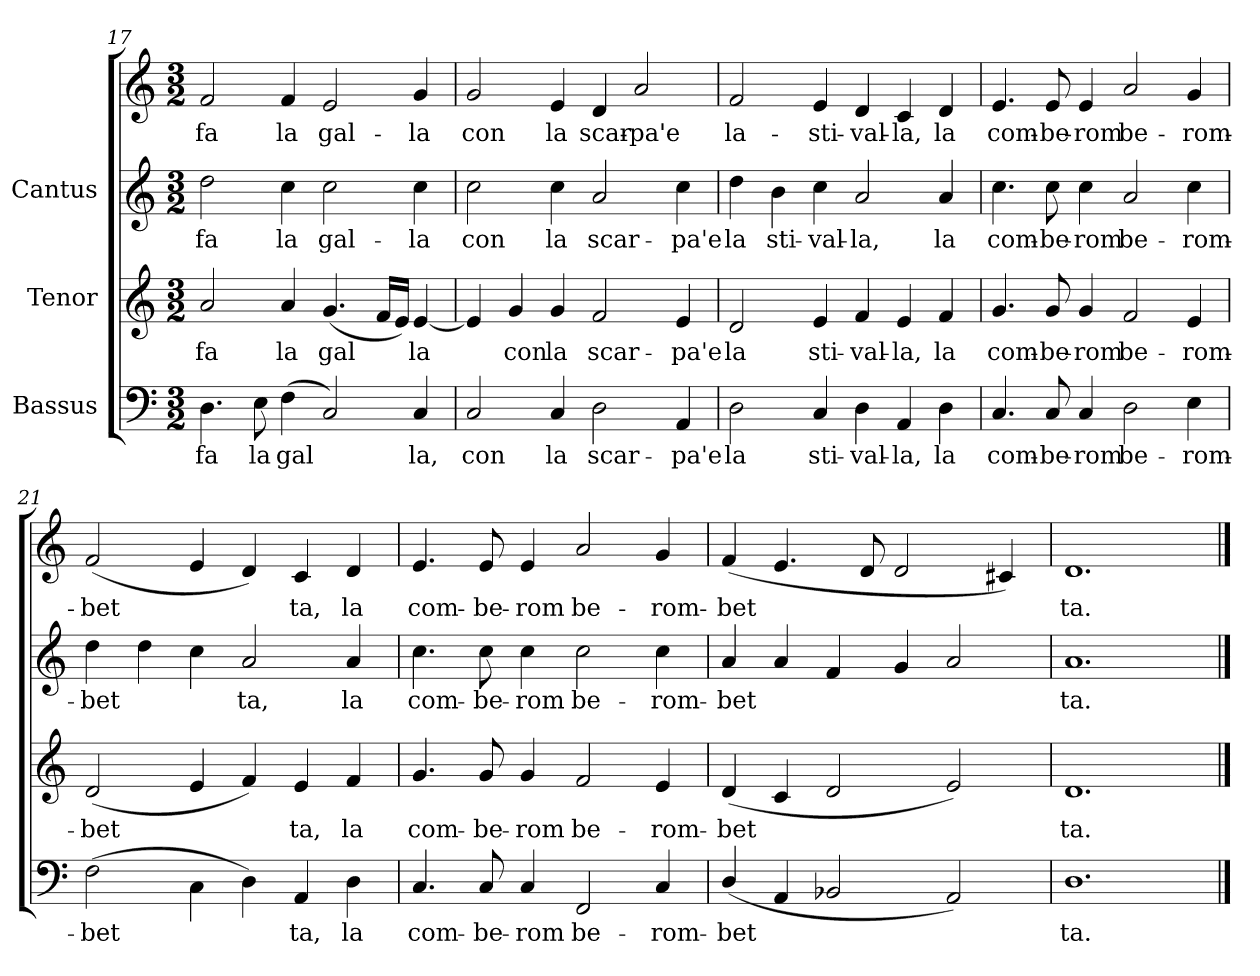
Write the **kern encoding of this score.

**kern	**text	**kern	**text	**kern	**text	**kern	**text
*part3	*part3	*part2	*part2	*part1	*part1	*part1	*part1
*staff4	*staff4	*staff3	*staff3	*staff2	*staff2	*staff1	*staff1
*I"Bassus	*	*I"Tenor	*	*I"Cantus	*	*	*
!!LO:LB:g=z
*clefF4	*	*clefG2	*	*clefG2	*	*clefG2	*
*M3/2	*	*M3/2	*	*M3/2	*	*M3/2	*
=17	=17	=17	=17	=17	=17	=17	=17
!	!LO:LY:b:cj	!	!LO:LY:b:cj	!	!LO:LY:b:cj	!	!LO:LY:b:cj
4.D\	fa	2a/	fa	2dd\	fa	2f/	fa
!	!LO:LY:b:cj	!	!	!	!	!	!
8E\	la	.	.	.	.	.	.
!	!LO:LY:b:cj	!	!LO:LY:b:cj	!	!LO:LY:b:cj	!	!LO:LY:b:cj
(>4F\	gal-	4a/	la	4cc\	la	4f/	la
!	!LO:LY:b:cj	!	!LO:LY:b:cj	!	!LO:LY:b:cj	!	!LO:LY:b:cj
2C/)	-	(<4.g/	gal-	2cc\	gal-	2e/	gal-
!	!	!	!LO:LY:b:cj	!	!	!	!
.	.	16f/L	-	.	.	.	.
!	!	!	!LO:LY:b:cj	!	!	!	!
.	.	16e/J)	.	.	.	.	.
!	!LO:LY:b:cj	!	!LO:LY:b:cj	!	!LO:LY:b:cj	!	!LO:LY:b:cj
4C/	la,	[<4e/	la	4cc\	-la	4g/	-la
=18	=18	=18	=18	=18	=18	=18	=18
!	!LO:LY:b:cj	!	!LO:LY:b:cj	!	!LO:LY:b:cj	!	!LO:LY:b:cj
2C/	con	4e/]	.	2cc\	con	2g/	con
!	!	!	!LO:LY:b:cj	!	!	!	!
.	.	4g/	con	.	.	.	.
!	!LO:LY:b:cj	!	!LO:LY:b:cj	!	!LO:LY:b:cj	!	!LO:LY:b:cj
4C/	la	4g/	la	4cc\	la	4e/	la
!	!LO:LY:b:cj	!	!LO:LY:b:cj	!	!LO:LY:b:cj	!	!LO:LY:b:cj
2D\	scar-	2f/	scar-	2a/	scar-	4d/	scar-
!	!	!	!	!	!	!	!LO:LY:b:cj
.	.	.	.	.	.	2a/	-pa'e
!	!LO:LY:b:cj	!	!LO:LY:b:cj	!	!LO:LY:b:cj	!	!
4AA/	-pa'e	4e/	-pa'e	4cc\	-pa'e	.	.
=19	=19	=19	=19	=19	=19	=19	=19
!	!LO:LY:b:cj	!	!LO:LY:b:cj	!	!LO:LY:b:cj	!	!LO:LY:b:cj
2D\	la	2d/	la	4dd\	la	2f/	la-
!	!	!	!	!	!LO:LY:b:cj	!	!
.	.	.	.	4b\	sti-	.	.
!	!LO:LY:b:cj	!	!LO:LY:b:cj	!	!LO:LY:b:cj	!	!LO:LY:b:cj
4C/	sti-	4e/	sti-	4cc\	-val-	4e/	-sti-
!	!LO:LY:b:cj	!	!LO:LY:b:cj	!	!LO:LY:b:cj	!	!LO:LY:b:cj
4D\	-val-	4f/	-val-	2a/	-la,	4d/	-val-
!	!LO:LY:b:cj	!	!LO:LY:b:cj	!	!	!	!LO:LY:b:cj
4AA/	-la,	4e/	-la,	.	.	4c/	-la,
!	!LO:LY:b:cj	!	!LO:LY:b:cj	!	!LO:LY:b:cj	!	!LO:LY:b:cj
4D\	la	4f/	la	4a/	la	4d/	la
!!LO:LB:g=z
=20	=20	=20	=20	=20	=20	=20	=20
!	!LO:LY:b:cj	!	!LO:LY:b:cj	!	!LO:LY:b:cj	!	!LO:LY:b:cj
4.C/	com-	4.g/	com-	4.cc\	-com-	4.e/	com-
!	!LO:LY:b:cj	!	!LO:LY:b:cj	!	!LO:LY:b:cj	!	!LO:LY:b:cj
8C/	-be-	8g/	-be-	8cc\	-be-	8e/	-be-
!	!LO:LY:b:cj	!	!LO:LY:b:cj	!	!LO:LY:b:cj	!	!LO:LY:b:cj
4C/	-rom	4g/	-rom	4cc\	-rom	4e/	-rom
!	!LO:LY:b:cj	!	!LO:LY:b:cj	!	!LO:LY:b:cj	!	!LO:LY:b:cj
2D\	be-	2f/	be-	2a/	be-	2a/	be-
!	!LO:LY:b:cj	!	!LO:LY:b:cj	!	!LO:LY:b:cj	!	!LO:LY:b:cj
4E\	-rom-	4e/	-rom-	4cc\	-rom-	4g/	-rom-
=21	=21	=21	=21	=21	=21	=21	=21
!	!LO:LY:b:cj	!	!LO:LY:b:cj	!	!LO:LY:b:cj	!	!LO:LY:b:cj
(>2F\	-bet-	(<2d/	-bet-	4dd\	bet-	(<2f/	-bet-
!	!	!	!	!	!LO:LY:b:cj	!	!
.	.	.	.	4dd\	-	.	.
!	!LO:LY:b:cj	!	!LO:LY:b:cj	!	!LO:LY:b:cj	!	!LO:LY:b:cj
4C\	-	4e/	-	4cc\	.	4e/	-
!	!LO:LY:b:cj	!	!LO:LY:b:cj	!	!LO:LY:b:cj	!	!LO:LY:b:cj
4D\)	.	4f/)	.	2a/	ta,	4d/)	.
!	!LO:LY:b:cj	!	!LO:LY:b:cj	!	!	!	!LO:LY:b:cj
4AA/	ta,	4e/	ta,	.	.	4c/	ta,
!	!LO:LY:b:cj	!	!LO:LY:b:cj	!	!LO:LY:b:cj	!	!LO:LY:b:cj
4D\	la	4f/	la	4a/	la	4d/	la
=22	=22	=22	=22	=22	=22	=22	=22
!	!LO:LY:b:cj	!	!LO:LY:b:cj	!	!LO:LY:b:cj	!	!LO:LY:b:cj
4.C/	com-	4.g/	com-	4.cc\	-com-	4.e/	com-
!	!LO:LY:b:cj	!	!LO:LY:b:cj	!	!LO:LY:b:cj	!	!LO:LY:b:cj
8C/	-be-	8g/	-be-	8cc\	-be-	8e/	-be-
!	!LO:LY:b:cj	!	!LO:LY:b:cj	!	!LO:LY:b:cj	!	!LO:LY:b:cj
4C/	-rom	4g/	-rom	4cc\	-rom	4e/	-rom
!	!LO:LY:b:cj	!	!LO:LY:b:cj	!	!LO:LY:b:cj	!	!LO:LY:b:cj
2FF/	be-	2f/	be-	2cc\	be-	2a/	be-
!	!LO:LY:b:cj	!	!LO:LY:b:cj	!	!LO:LY:b:cj	!	!LO:LY:b:cj
4C/	-rom-	4e/	-rom-	4cc\	-rom-	4g/	-rom-
=23	=23	=23	=23	=23	=23	=23	=23
!	!LO:LY:b:cj	!	!LO:LY:b:cj	!	!LO:LY:b:cj	!	!LO:LY:b:cj
(<4D/	-bet-	(<4d/	-bet-	4a/	-bet-	(<4f/	-bet-
!	!LO:LY:b:cj	!	!LO:LY:b:cj	!	!LO:LY:b:cj	!	!LO:LY:b:cj
4AA/	--	4c/	--	4a/	--	4.e/	--
!	!LO:LY:b:cj	!	!LO:LY:b:cj	!	!LO:LY:b:cj	!	!
2BB-X/	--	2d/	--	4f/	--	.	.
!	!	!	!	!	!	!	!LO:LY:b:cj
.	.	.	.	.	.	8d/	--
!	!	!	!	!	!LO:LY:b:cj	!	!LO:LY:b:cj
.	.	.	.	4g/	--	2d/	--
!	!LO:LY:b:cj	!	!LO:LY:b:cj	!	!LO:LY:b:cj	!	!
2AA/)	--	2e/)	--	2a/	--	.	.
!	!	!	!	!	!	!	!LO:LY:b:cj
.	.	.	.	.	.	4c#X/)	--
!!LO:PB:g=z
=24	=24	=24	=24	=24	=24	=24	=24
!	!LO:LY:b:cj	!	!LO:LY:b:cj	!	!LO:LY:b:cj	!	!LO:LY:b:cj
1.D	-ta.	1.d	-ta.	1.a	ta.	1.d	-ta.
==	==	==	==	==	==	==	==
*-	*-	*-	*-	*-	*-	*-	*-
